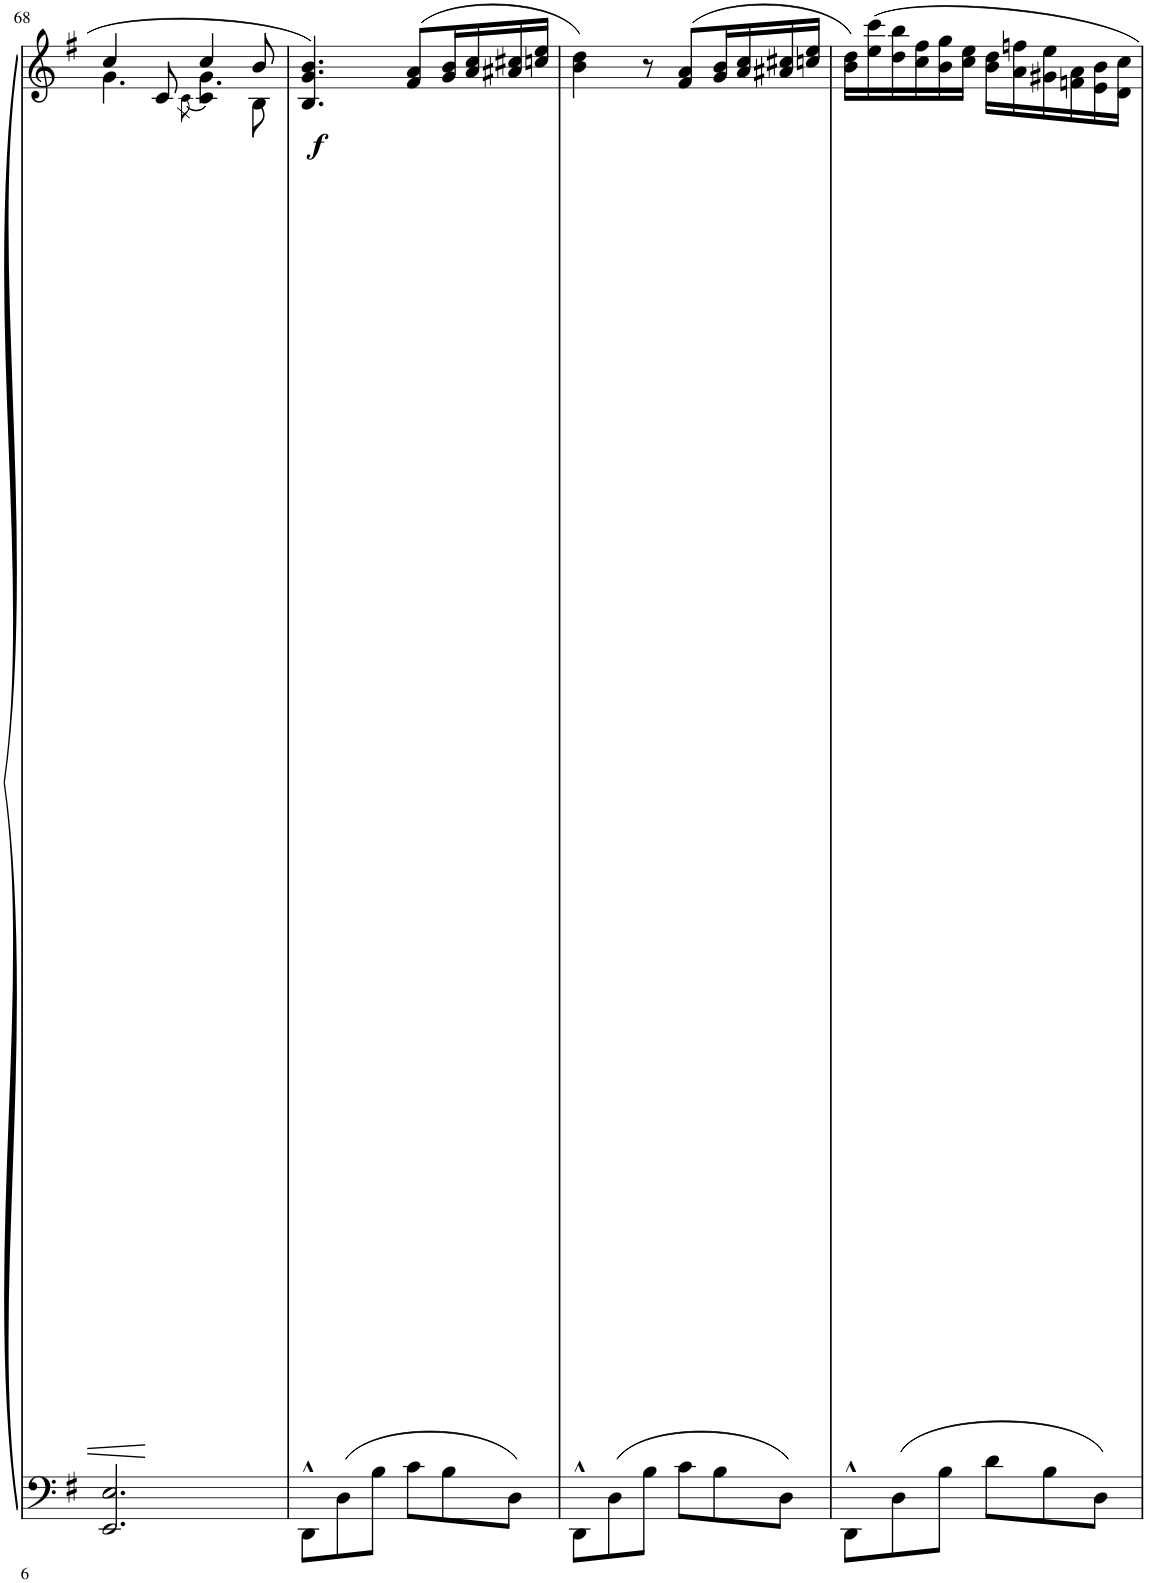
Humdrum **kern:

**kern	**kern	**dynam
*part1	*part1	*part1
*staff2	*staff1	*staff1/2
*I"Piano	*	*
*I'Pno	*	*
!!LO:PB:g=z
*clefF4	*clefG2	*
*k[f#]	*k[f#]	*
*M6/8	*M6/8	*
=68	=68	=68
*	*^	*
*	*	*^	*
2.EE/ 2.E/	4cc/	4.g\	4.ryy	.
.	8c/	.	.	.
.	.	.	[8qc\	.
.	4cc/	4.g\	4c]	.
.	8b/	.	8B\	.
=69	=69	=69	=69	=69
!	!	!	!	!LO:DY:b
*	*v	*v	*v	*
8DD^^\L	4.B/ 4.g/ 4.b/	f
8D\	.	.
8B\J	.	.
8c\L	(8f#/ 8a/L	.
8B\	16g/ 16b/L	.
.	16a/ 16cc/	.
8D\J	16a#X/ 16cc#X/	.
.	16ccn/ 16ee/JJ	.
=70	=70	=70
8DD^^\L	4b\ 4dd\)	.
8D\	.	.
8B\J	8r	.
8c\L	(8f#/ 8a/L	.
8B\	16g/ 16b/L	.
.	16a/ 16cc/	.
8D\J	16a#X/ 16cc#X/	.
.	16ccn/ 16ee/JJ	.
=71	=71	=71
8DD^^\L	16b\ 16dd\LL)	.
.	16ee\ 16ccc\	.
8D\	16dd\ 16bb\	.
.	16cc\ 16ff#\	.
8B\J	16b\ 16gg\	.
.	16cc\ 16ee\JJ	.
8d\L	16b\ 16dd\LL	.
.	16a\ 16ffn\	.
8B\	16g#X\ 16ee\	.
.	16fn\ 16a\	.
8D\J	16e\ 16b\	.
.	16d\ 16cc\JJ	.
=	=	=
*-	*-	*-
